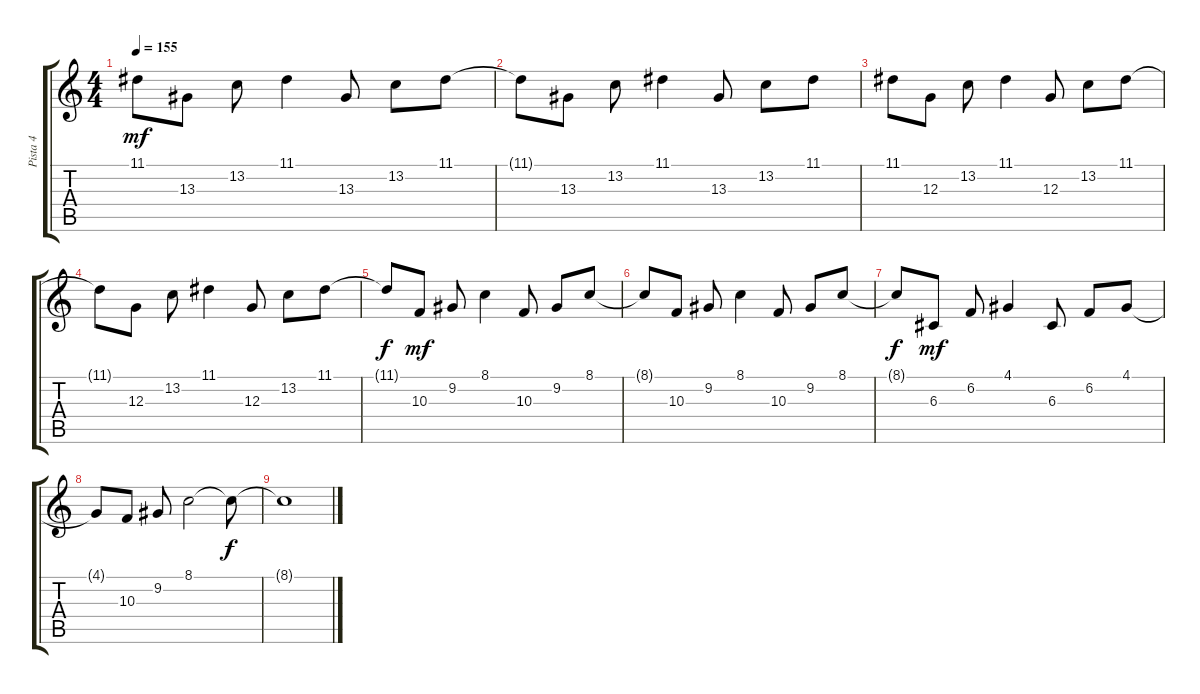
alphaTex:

\track ("Pista 4" "Pista 4") {instrument lead1square}
\staff {score tabs}
\tuning (E4 B3 G3 D3 A2 E2) {hide}
\ts (4 4)
\tempo 155
\clef g2
\ks c
11.1.8{dy mf} 13.3.8 13.2.8 11.1.4 13.3.8 13.2.8 11.1.8 |
11.1{t}.8 13.3.8 13.2.8 11.1.4 13.3.8 13.2.8 11.1.8 |
11.1.8 12.3.8 13.2.8 11.1.4 12.3.8 13.2.8 11.1.8 |
11.1{t}.8 12.3.8 13.2.8 11.1.4 12.3.8 13.2.8 11.1.8 |
11.1{t}.8{dy f} 10.3.8{dy mf} 9.2.8 8.1.4 10.3.8 9.2.8 8.1.8 |
8.1{t}.8 10.3.8 9.2.8 8.1.4 10.3.8 9.2.8 8.1.8 |
8.1{t}.8{dy f} 6.3.8{dy mf} 6.2.8 4.1.4 6.3.8 6.2.8 4.1.8 |
4.1{t}.8 10.3.8 9.2.8 8.1.2 8.1{t}.8{dy f} |
8.1{t}.1{volume 0}
